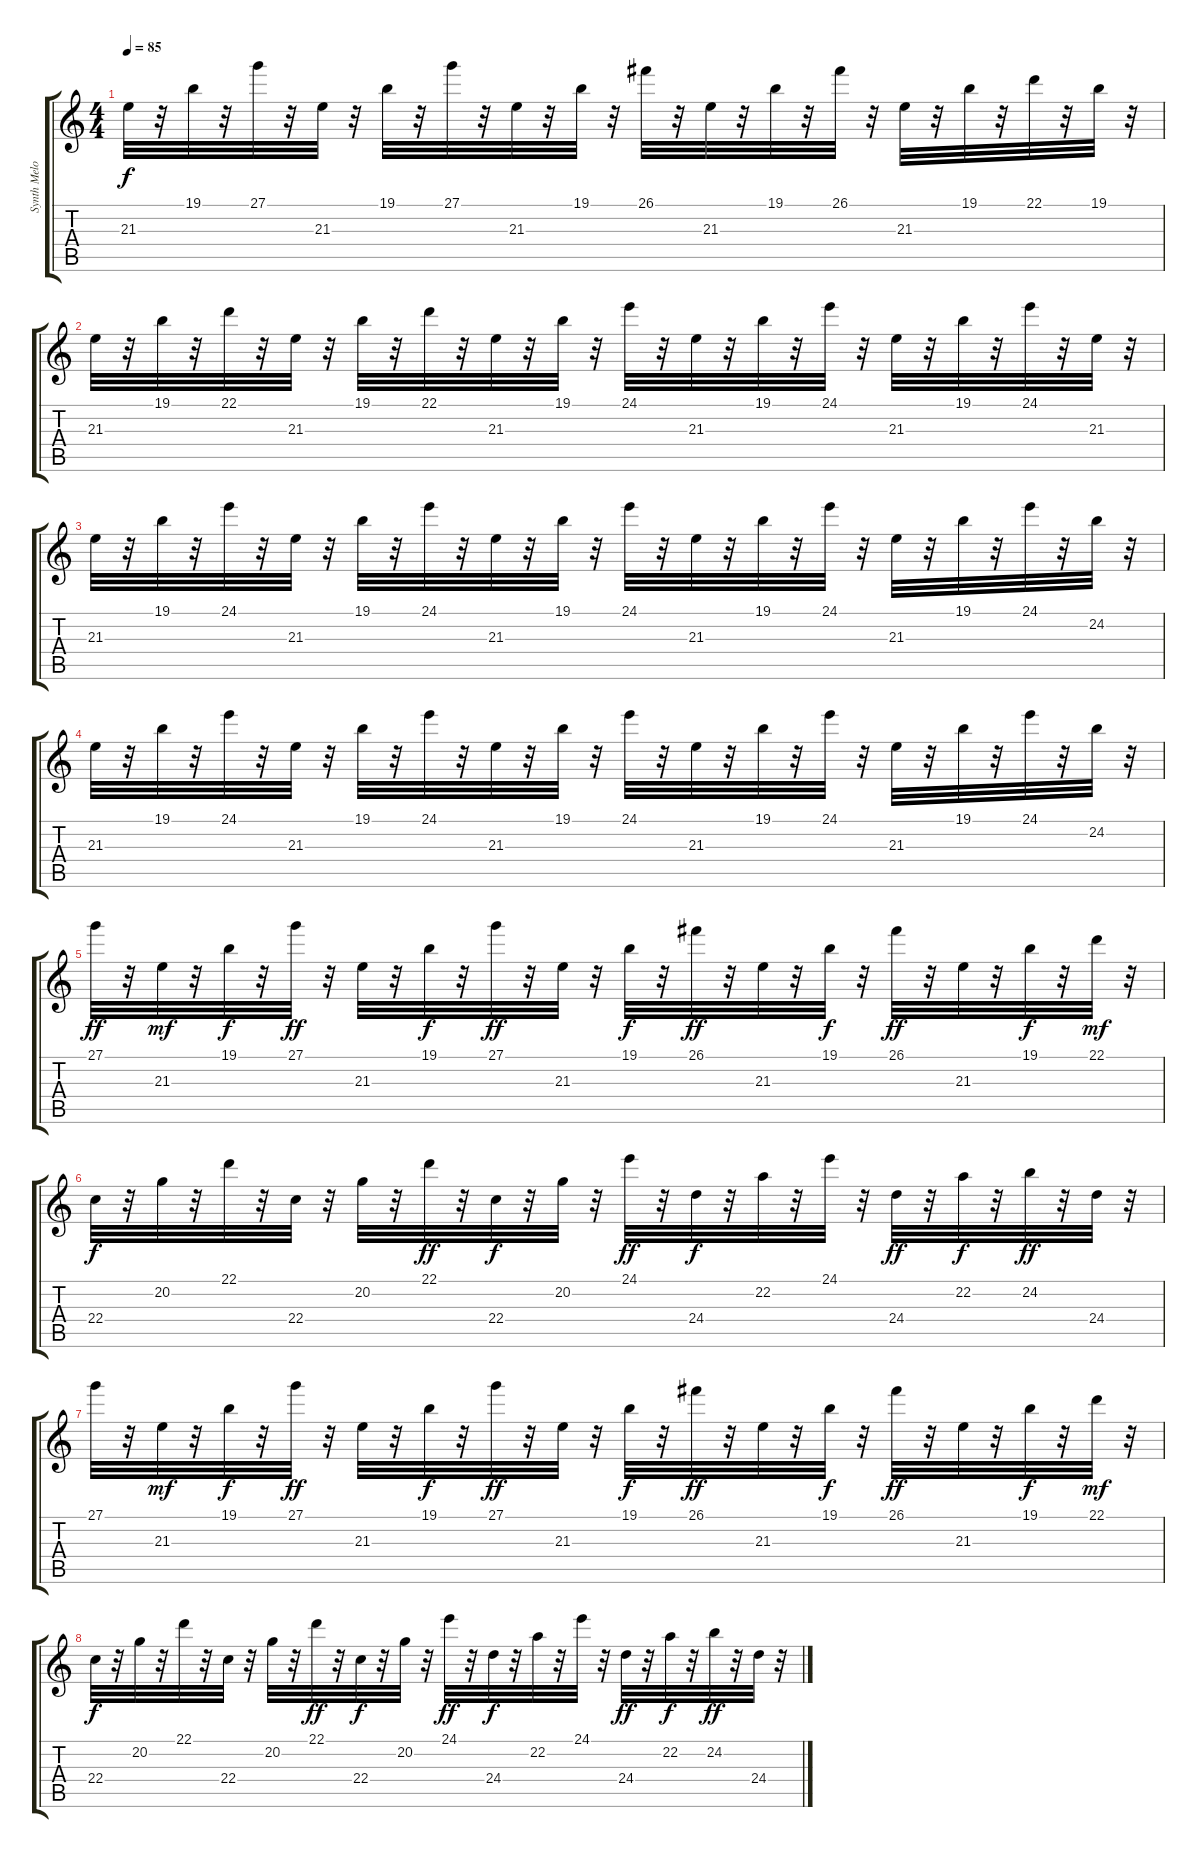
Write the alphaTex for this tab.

\track ("Synth Melody" "Synth Melo") {instrument electricgrandpiano}
\staff {score tabs}
\tuning (E4 B3 G3 D3 A2 E2) {hide}
\ts (4 4)
\tempo 85
\clef g2
\ks c
21.3.32{dy f} r.32 19.1.32 r.32 27.1.32 r.32 21.3.32 r.32 19.1.32 r.32 27.1.32 r.32 21.3.32 r.32 19.1.32 r.32 26.1.32 r.32 21.3.32 r.32 19.1.32 r.32 26.1.32 r.32 21.3.32 r.32 19.1.32 r.32 22.1.32 r.32 19.1.32 r.32 |
21.3.32 r.32 19.1.32 r.32 22.1.32 r.32 21.3.32 r.32 19.1.32 r.32 22.1.32 r.32 21.3.32 r.32 19.1.32 r.32 24.1.32 r.32 21.3.32 r.32 19.1.32 r.32 24.1.32 r.32 21.3.32 r.32 19.1.32 r.32 24.1.32 r.32 21.3.32 r.32 |
21.3.32 r.32 19.1.32 r.32 24.1.32 r.32 21.3.32 r.32 19.1.32 r.32 24.1.32 r.32 21.3.32 r.32 19.1.32 r.32 24.1.32 r.32 21.3.32 r.32 19.1.32 r.32 24.1.32 r.32 21.3.32{volume 6} r.32 19.1.32 r.32 24.1.32 r.32 24.2.32 r.32 |
21.3.32 r.32 19.1.32 r.32 24.1.32 r.32 21.3.32 r.32 19.1.32 r.32 24.1.32 r.32 21.3.32{volume 6} r.32 19.1.32 r.32 24.1.32 r.32 21.3.32 r.32 19.1.32{volume 6} r.32 24.1.32 r.32 21.3.32 r.32 19.1.32 r.32 24.1.32 r.32 24.2.32{volume 7} r.32 |
27.1.32{dy ff volume 9} r.32 21.3.32{dy mf volume 9} r.32 19.1.32{dy f volume 10} r.32 27.1.32{dy ff} r.32 21.3.32{volume 10} r.32 19.1.32{dy f} r.32 27.1.32{dy ff} r.32 21.3.32 r.32 19.1.32{dy f volume 10} r.32 26.1.32{dy ff volume 10} r.32 21.3.32 r.32 19.1.32{dy f} r.32 26.1.32{dy ff} r.32 21.3.32 r.32 19.1.32{dy f} r.32 22.1.32{dy mf} r.32 |
22.4.32{dy f} r.32 20.2.32 r.32 22.1.32 r.32 22.4.32 r.32 20.2.32 r.32 22.1.32{dy ff} r.32 22.4.32{dy f} r.32 20.2.32 r.32 24.1.32{dy ff} r.32 24.4.32{dy f} r.32 22.2.32 r.32 24.1.32 r.32 24.4.32{dy ff} r.32 22.2.32{dy f} r.32 24.2.32{dy ff} r.32 24.4.32 r.32 |
27.1.32 r.32 21.3.32{dy mf} r.32 19.1.32{dy f} r.32 27.1.32{dy ff} r.32 21.3.32 r.32 19.1.32{dy f} r.32 27.1.32{dy ff} r.32 21.3.32 r.32 19.1.32{dy f} r.32 26.1.32{dy ff} r.32 21.3.32 r.32 19.1.32{dy f} r.32 26.1.32{dy ff} r.32 21.3.32 r.32 19.1.32{dy f} r.32 22.1.32{dy mf} r.32 |
22.4.32{dy f} r.32 20.2.32 r.32 22.1.32 r.32 22.4.32 r.32 20.2.32 r.32 22.1.32{dy ff} r.32 22.4.32{dy f} r.32 20.2.32 r.32 24.1.32{dy ff} r.32 24.4.32{dy f} r.32 22.2.32 r.32 24.1.32 r.32 24.4.32{dy ff} r.32 22.2.32{dy f} r.32 24.2.32{dy ff} r.32 24.4.32 r.32
